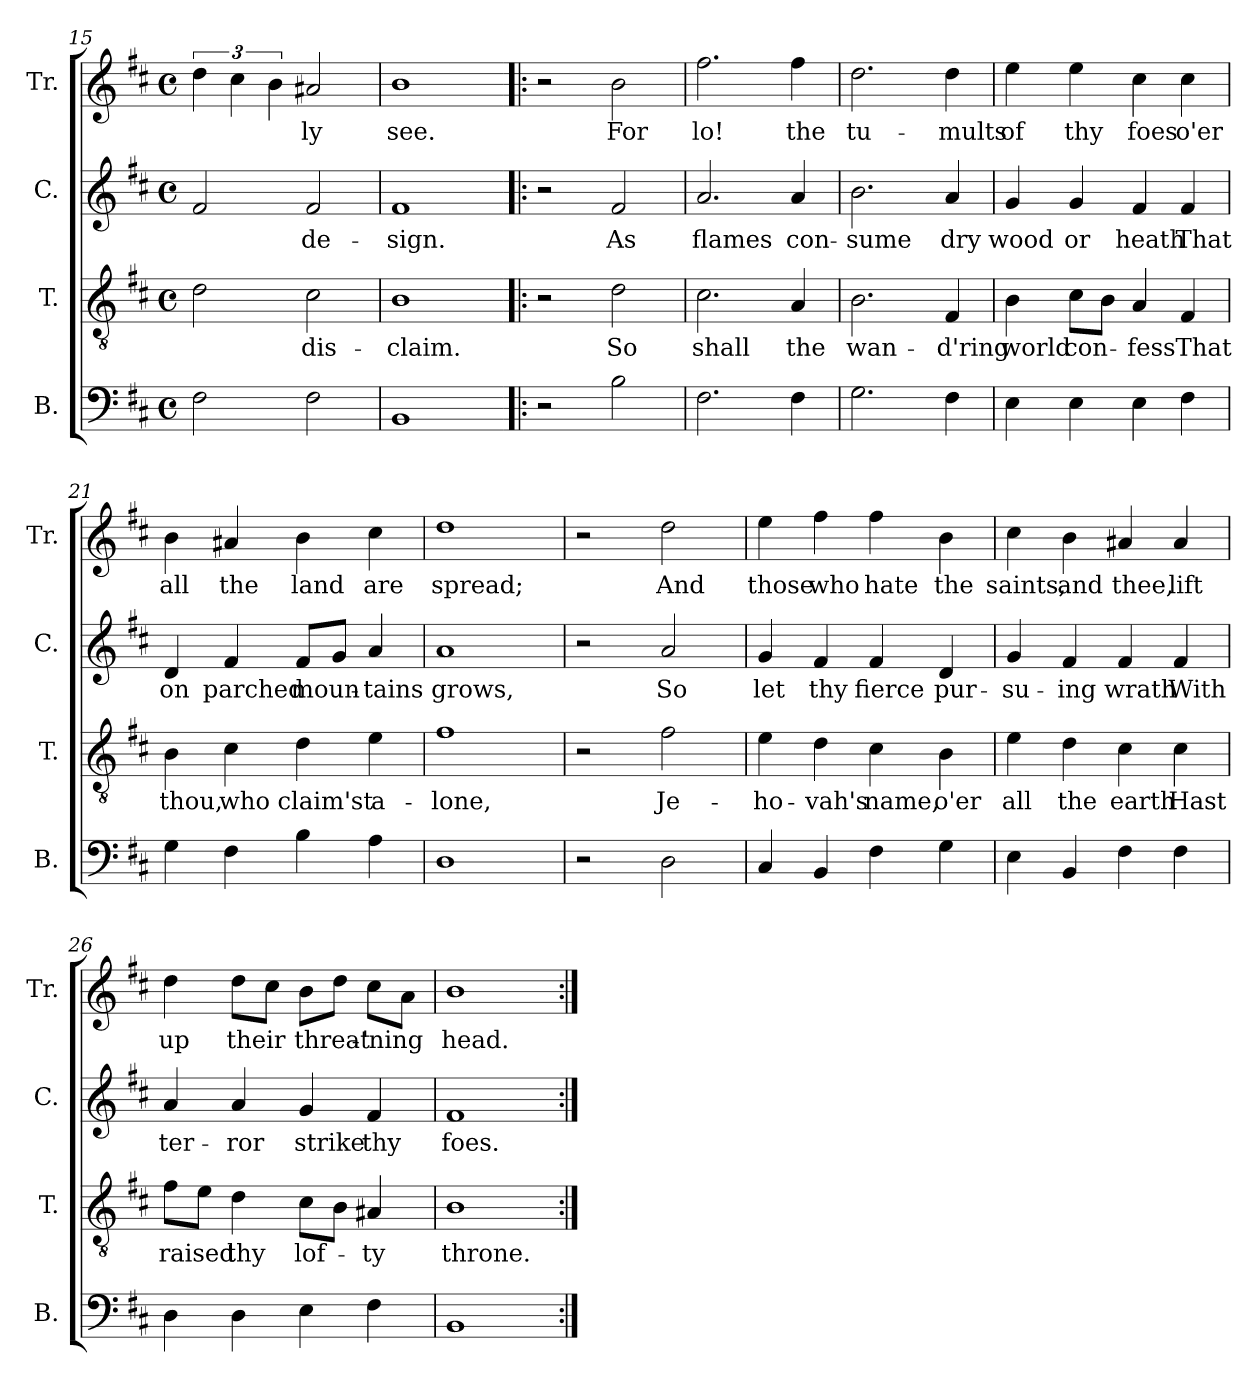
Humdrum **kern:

**kern	**kern	**text	**kern	**text	**kern	**text
*part4	*part3	*part3	*part2	*part2	*part1	*part1
*staff4	*staff3	*staff3	*staff2	*staff2	*staff1	*staff1
*I"B.	*I"T.	*	*I"C.	*	*I"Tr.	*
*I'B.	*I'T.	*	*I'C.	*	*I'Tr.	*
*clefF4	*clefGv2	*	*clefG2	*	*clefG2	*
*k[f#c#]	*k[f#c#]	*	*k[f#c#]	*	*k[f#c#]	*
*M4/4	*M4/4	*	*M4/4	*	*M4/4	*
*met(c)	*met(c)	*	*met(c)	*	*met(c)	*
=15	=15	=15	=15	=15	=15	=15
2F#\	2d\	.	2f#/	.	6dd\	.
.	.	.	.	.	6cc#\	.
.	.	.	.	.	6b\	.
2F#\	2c#\	dis-	2f#/	de-	2a#X/	-ly
=16	=16	=16	=16	=16	=16	=16
1BB	1B	-claim.	1f#	-sign.	1b	see.
=17!|:	=17!|:	=17!|:	=17!|:	=17!|:	=17!|:	=17!|:
2r	2r	.	2r	.	2r	.
2B\	2d\	So	2f#/	As	2b\	For
=18	=18	=18	=18	=18	=18	=18
2.F#\	2.c#\	shall	2.a/	flames	2.ff#\	lo!
4F#\	4A/	the	4a/	con-	4ff#\	the
=19	=19	=19	=19	=19	=19	=19
2.G\	2.B\	wan-	2.b\	-sume	2.dd\	tu-
4F#\	4F#/	-d'ring	4a/	dry	4dd\	-mults
=20	=20	=20	=20	=20	=20	=20
4E\	4B\	world	4g/	wood	4ee\	of
4E\	8c#\L	con-	4g/	or	4ee\	thy
.	8B\J	.	.	.	.	.
4E\	4A/	-fess	4f#/	heath	4cc#\	foes
4F#\	4F#/	That	4f#/	That	4cc#\	o'er
!!LO:LB:g=z
=21	=21	=21	=21	=21	=21	=21
4G\	4B\	thou,	4d/	on	4b\	all
4F#\	4c#\	who	4f#/	parched	4a#X/	the
4B\	4d\	claim'st	8f#/L	moun-	4b\	land
.	.	.	8g/J	.	.	.
4A\	4e\	a-	4a/	-tains	4cc#\	are
=22	=22	=22	=22	=22	=22	=22
1D	1f#	-lone,	1a	grows,	1dd	spread;
=23	=23	=23	=23	=23	=23	=23
2r	2r	.	2r	.	2r	.
2D\	2f#\	Je-	2a/	So	2dd\	And
=24	=24	=24	=24	=24	=24	=24
4C#/	4e\	-ho-	4g/	let	4ee\	those
4BB/	4d\	-vah's	4f#/	thy	4ff#\	who
4F#\	4c#\	name,	4f#/	fierce	4ff#\	hate
4G\	4B\	o'er	4d/	pur-	4b\	the
=25	=25	=25	=25	=25	=25	=25
4E\	4e\	all	4g/	-su-	4cc#\	saints,
4BB/	4d\	the	4f#/	-ing	4b\	and
4F#\	4c#\	earth	4f#/	wrath	4a#X/	thee,
4F#\	4c#\	Hast	4f#/	With	4a#/	lift
=26	=26	=26	=26	=26	=26	=26
4D\	8f#\L	raised	4a/	ter-	4dd\	up
.	8e\J	.	.	.	.	.
4D\	4d\	thy	4a/	-ror	8dd\L	their
.	.	.	.	.	8cc#\J	.
4E\	8c#\L	lof-	4g/	strike	8b\L	threat-
.	8B\J	.	.	.	8dd\J	.
4F#\	4A#X/	-ty	4f#/	thy	8cc#\L	-'ning
.	.	.	.	.	8a\J	.
=27	=27	=27	=27	=27	=27	=27
1BB	1B	throne.	1f#	foes.	1b	head.
=:|!	=:|!	=:|!	=:|!	=:|!	=:|!	=:|!
*-	*-	*-	*-	*-	*-	*-
